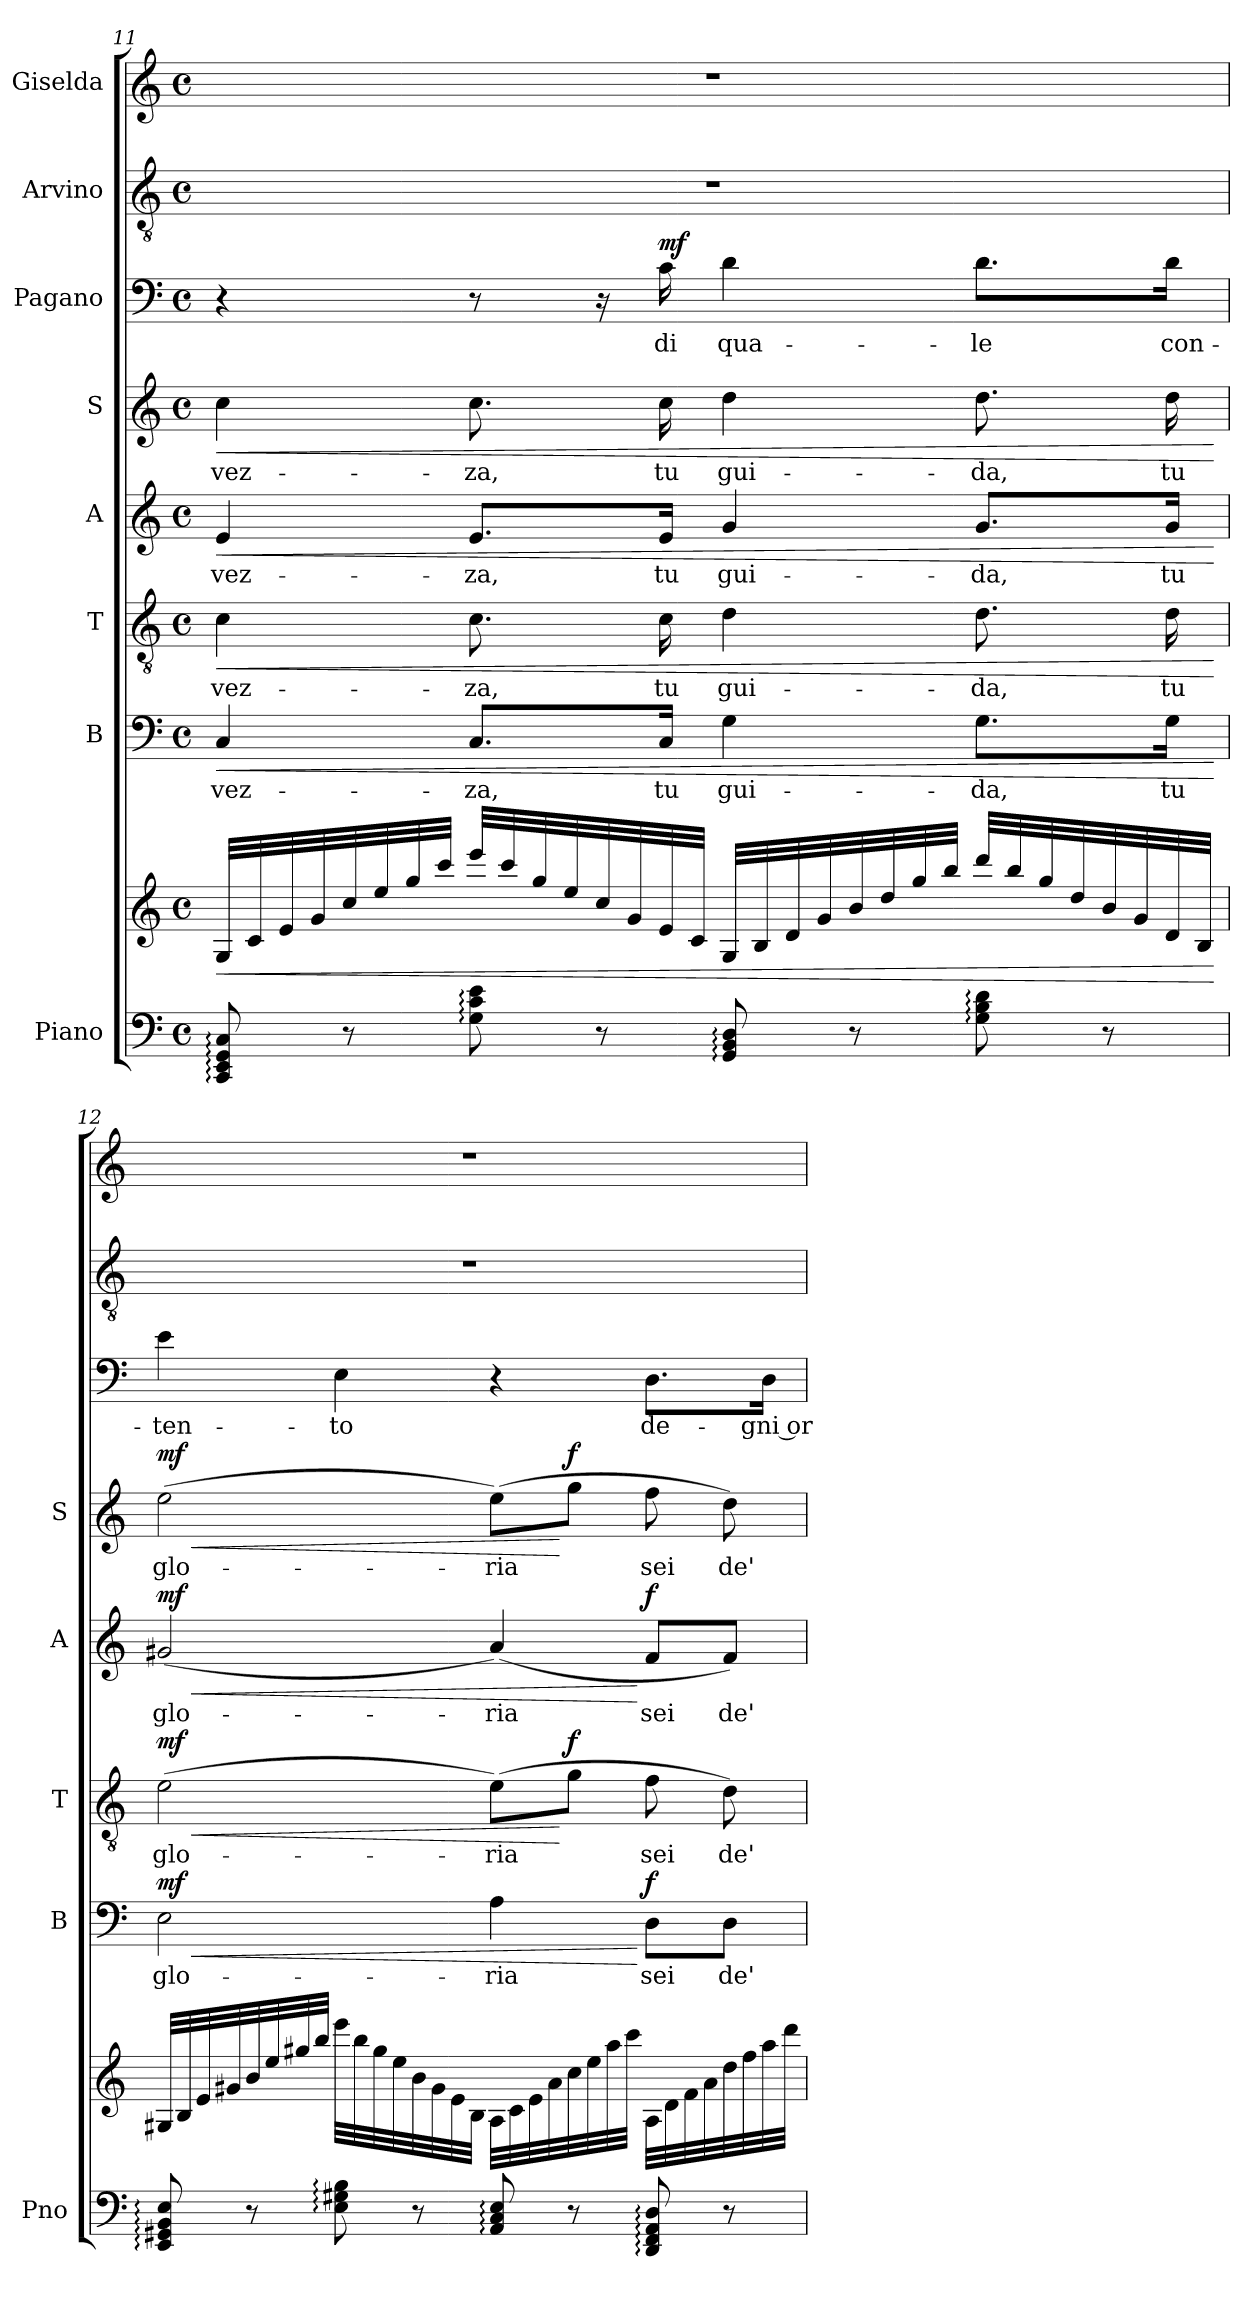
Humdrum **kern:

**kern	**kern	**dynam	**kern	**text	**dynam	**kern	**text	**dynam	**kern	**text	**dynam	**kern	**text	**dynam	**kern	**text	**dynam	**kern	**kern
*part8	*part8	*part8	*part7	*part7	*part7	*part6	*part6	*part6	*part5	*part5	*part5	*part4	*part4	*part4	*part3	*part3	*part3	*part2	*part1
*staff9	*staff8	*staff8/9	*staff7	*staff7	*staff7	*staff6	*staff6	*staff6	*staff5	*staff5	*staff5	*staff4	*staff4	*staff4	*staff3	*staff3	*staff3	*staff2	*staff1
*I"Piano	*	*	*I"B	*	*	*I"T	*	*	*I"A	*	*	*I"S	*	*	*I"Pagano	*	*	*I"Arvino	*I"Giselda
*I'Pno	*	*	*I'B	*	*	*I'T	*	*	*I'A	*	*	*I'S	*	*	*	*	*	*	*
*clefF4	*clefG2	*	*clefF4	*	*	*clefGv2	*	*	*clefG2	*	*	*clefG2	*	*	*clefF4	*	*	*clefGv2	*clefG2
*k[]	*k[]	*	*k[]	*	*	*k[]	*	*	*k[]	*	*	*k[]	*	*	*k[]	*	*	*k[]	*k[]
*M4/4	*M4/4	*	*M4/4	*	*	*M4/4	*	*	*M4/4	*	*	*M4/4	*	*	*M4/4	*	*	*M4/4	*M4/4
*met(c)	*met(c)	*	*met(c)	*	*	*met(c)	*	*	*met(c)	*	*	*met(c)	*	*	*met(c)	*	*	*met(c)	*met(c)
=11	=11	=11	=11	=11	=11	=11	=11	=11	=11	=11	=11	=11	=11	=11	=11	=11	=11	=11	=11
!	!	!LO:HP:b	!	!	!LO:HP:b	!	!	!LO:HP:b	!	!	!LO:HP:b	!	!	!LO:HP:b	!	!	!	!	!
8CC/: 8EE/: 8GG/: 8C/:	32G/LLL	<	4C/	-vez-	<	4c\	-vez-	<	4e/	-vez-	<	4cc\	-vez-	<	4r	.	.	1r	1r
.	32c/	.	.	.	.	.	.	.	.	.	.	.	.	.	.	.	.	.	.
.	32e/	.	.	.	.	.	.	.	.	.	.	.	.	.	.	.	.	.	.
.	32g/	.	.	.	.	.	.	.	.	.	.	.	.	.	.	.	.	.	.
8r	32cc/	.	.	.	.	.	.	.	.	.	.	.	.	.	.	.	.	.	.
.	32ee/	.	.	.	.	.	.	.	.	.	.	.	.	.	.	.	.	.	.
.	32gg/	.	.	.	.	.	.	.	.	.	.	.	.	.	.	.	.	.	.
.	32ccc/JJJ	.	.	.	.	.	.	.	.	.	.	.	.	.	.	.	.	.	.
8G\: 8c\: 8e\:	32eee/LLL	.	8.C/L	-za,	.	8.c\	-za,	.	8.e/L	-za,	.	8.cc\	-za,	.	8r	.	.	.	.
.	32ccc/	.	.	.	.	.	.	.	.	.	.	.	.	.	.	.	.	.	.
.	32gg/	.	.	.	.	.	.	.	.	.	.	.	.	.	.	.	.	.	.
.	32ee/	.	.	.	.	.	.	.	.	.	.	.	.	.	.	.	.	.	.
8r	32cc/	.	.	.	.	.	.	.	.	.	.	.	.	.	16r	.	.	.	.
.	32g/	.	.	.	.	.	.	.	.	.	.	.	.	.	.	.	.	.	.
!	!	!	!	!	!	!	!	!	!	!	!	!	!	!	!	!	!LO:DY:a	!	!
.	32e/	.	16C/Jk	tu	.	16c\	tu	.	16e/Jk	tu	.	16cc\	tu	.	16c\	di	mf	.	.
.	32c/JJJ	.	.	.	.	.	.	.	.	.	.	.	.	.	.	.	.	.	.
8GG/: 8BB/: 8D/:	32G/LLL	.	4G\	gui-	.	4d\	gui-	.	4g/	gui-	.	4dd\	gui-	.	4d\	qua-	.	.	.
.	32B/	.	.	.	.	.	.	.	.	.	.	.	.	.	.	.	.	.	.
.	32d/	.	.	.	.	.	.	.	.	.	.	.	.	.	.	.	.	.	.
.	32g/	.	.	.	.	.	.	.	.	.	.	.	.	.	.	.	.	.	.
8r	32b/	.	.	.	.	.	.	.	.	.	.	.	.	.	.	.	.	.	.
.	32dd/	.	.	.	.	.	.	.	.	.	.	.	.	.	.	.	.	.	.
.	32gg/	.	.	.	.	.	.	.	.	.	.	.	.	.	.	.	.	.	.
.	32bb/JJJ	.	.	.	.	.	.	.	.	.	.	.	.	.	.	.	.	.	.
8G\: 8B\: 8d\:	32ddd/LLL	.	8.G\L	-da,	.	8.d\	-da,	.	8.g/L	-da,	.	8.dd\	-da,	.	8.d\L	-le	.	.	.
.	32bb/	.	.	.	.	.	.	.	.	.	.	.	.	.	.	.	.	.	.
.	32gg/	.	.	.	.	.	.	.	.	.	.	.	.	.	.	.	.	.	.
.	32dd/	.	.	.	.	.	.	.	.	.	.	.	.	.	.	.	.	.	.
8r	32b/	.	.	.	.	.	.	.	.	.	.	.	.	.	.	.	.	.	.
.	32g/	.	.	.	.	.	.	.	.	.	.	.	.	.	.	.	.	.	.
.	32d/	.	16G\Jk	tu	.	16d\	tu	.	16g/Jk	tu	.	16dd\	tu	.	16d\Jk	con-	.	.	.
.	32B/JJJ	.	.	.	.	.	.	.	.	.	.	.	.	.	.	.	.	.	.
.	.	[	.	.	[	.	.	[	.	.	[	.	.	[	.	.	.	.	.
!!LO:PB:g=z
=12	=12	=12	=12	=12	=12	=12	=12	=12	=12	=12	=12	=12	=12	=12	=12	=12	=12	=12	=12
!	!	!LO:DY:b=2	!	!	!LO:HP:b	!	!	!LO:HP:b	!	!	!LO:HP:b	!	!	!LO:HP:b	!	!	!	!	!
!	!	!LO:DY:n=1:b	!	!	!LO:DY:n=1:a	!	!	!LO:DY:n=1:a	!	!	!LO:DY:n=1:a	!	!	!LO:DY:n=1:a	!	!	!	!	!
8EE/: 8GG#X/: 8BB/: 8E/:	32G#X/LLL	mf mf	2E\	glo-	< mf	(2e\	glo-	< mf	(>2g#X/	glo-	< mf	(2ee\	glo-	< mf	4e\	-ten-	.	1r	1r
.	32B/	.	.	.	.	.	.	.	.	.	.	.	.	.	.	.	.	.	.
.	32e/	.	.	.	.	.	.	.	.	.	.	.	.	.	.	.	.	.	.
.	32g#X/	.	.	.	.	.	.	.	.	.	.	.	.	.	.	.	.	.	.
8r	32b/	.	.	.	.	.	.	.	.	.	.	.	.	.	.	.	.	.	.
.	32ee/	.	.	.	.	.	.	.	.	.	.	.	.	.	.	.	.	.	.
.	32gg#X/	.	.	.	.	.	.	.	.	.	.	.	.	.	.	.	.	.	.
.	32bb/JJJ	.	.	.	.	.	.	.	.	.	.	.	.	.	.	.	.	.	.
8E\: 8G#X\: 8B\:	32eee\LLL	.	.	.	.	.	.	.	.	.	.	.	.	.	4E\	-to	.	.	.
.	32bb\	.	.	.	.	.	.	.	.	.	.	.	.	.	.	.	.	.	.
.	32gg#\	.	.	.	.	.	.	.	.	.	.	.	.	.	.	.	.	.	.
.	32ee\	.	.	.	.	.	.	.	.	.	.	.	.	.	.	.	.	.	.
8r	32b\	.	.	.	.	.	.	.	.	.	.	.	.	.	.	.	.	.	.
.	32g#\	.	.	.	.	.	.	.	.	.	.	.	.	.	.	.	.	.	.
.	32e\	.	.	.	.	.	.	.	.	.	.	.	.	.	.	.	.	.	.
.	32B\JJJ	.	.	.	.	.	.	.	.	.	.	.	.	.	.	.	.	.	.
8AA/: 8C/: 8E/:	32A\LLL	.	4A\	-ria	.	(8e\L)	-ria	.	(>4a/)	-ria	.	(8ee\L)	-ria	.	4r	.	.	.	.
.	32c\	.	.	.	.	.	.	.	.	.	.	.	.	.	.	.	.	.	.
.	32e\	.	.	.	.	.	.	.	.	.	.	.	.	.	.	.	.	.	.
.	32a\	.	.	.	.	.	.	.	.	.	.	.	.	.	.	.	.	.	.
!	!	!	!	!	!	!	!	!LO:DY:n=2:a	!	!	!	!	!	!LO:DY:n=2:a	!	!	!	!	!
8r	32cc\	.	.	.	.	8g\J	.	[ f	.	.	.	8gg\J	.	[ f	.	.	.	.	.
.	32ee\	.	.	.	.	.	.	.	.	.	.	.	.	.	.	.	.	.	.
.	32aa\	.	.	.	.	.	.	.	.	.	.	.	.	.	.	.	.	.	.
.	32ccc\JJJ	.	.	.	.	.	.	.	.	.	.	.	.	.	.	.	.	.	.
!	!	!	!	!	!LO:DY:n=2:a	!	!	!	!	!	!LO:DY:n=2:a	!	!	!	!	!	!	!	!
8DD/: 8FF/: 8AA/: 8D/:	32A\LLL	.	8D\L	sei	[ f	8f\	sei	.	8f/L	sei	[ f	8ff\	sei	.	8.D\L	de-	.	.	.
.	32d\	.	.	.	.	.	.	.	.	.	.	.	.	.	.	.	.	.	.
.	32f\	.	.	.	.	.	.	.	.	.	.	.	.	.	.	.	.	.	.
.	32a\	.	.	.	.	.	.	.	.	.	.	.	.	.	.	.	.	.	.
8r	32dd\	.	8D\J	de'	.	8d\)	de'	.	8f/J)	de'	.	8dd\)	de'	.	.	.	.	.	.
.	32ff\	.	.	.	.	.	.	.	.	.	.	.	.	.	.	.	.	.	.
.	32aa\	.	.	.	.	.	.	.	.	.	.	.	.	.	16D\Jk	-gni or	.	.	.
.	32ddd\JJJ	.	.	.	.	.	.	.	.	.	.	.	.	.	.	.	.	.	.
=	=	=	=	=	=	=	=	=	=	=	=	=	=	=	=	=	=	=	=
*-	*-	*-	*-	*-	*-	*-	*-	*-	*-	*-	*-	*-	*-	*-	*-	*-	*-	*-	*-
